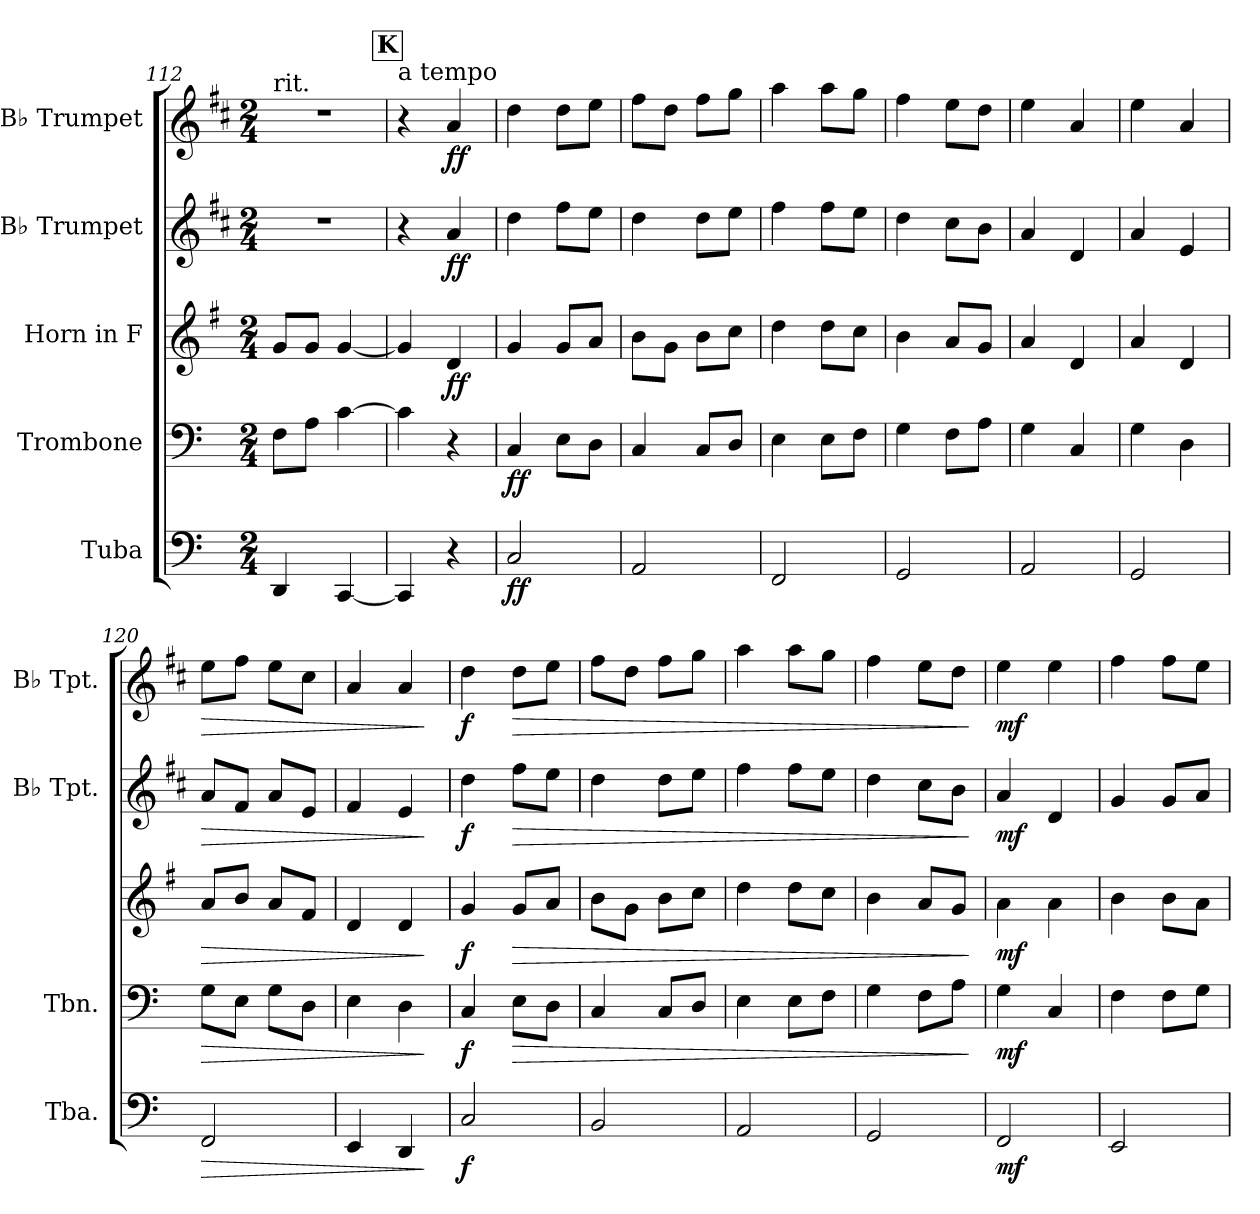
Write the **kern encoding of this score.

**kern	**dynam	**kern	**dynam	**kern	**dynam	**kern	**dynam	**kern	**dynam
*part5	*part5	*part4	*part4	*part3	*part3	*part2	*part2	*part1	*part1
*staff5	*staff5	*staff4	*staff4	*staff3	*staff3	*staff2	*staff2	*staff1	*staff1
*I"Tuba	*	*I"Trombone	*	*I"Horn in F	*	*I"B♭ Trumpet	*	*I"B♭ Trumpet	*
*I'Tba.	*	*I'Tbn.	*	*	*	*I'B♭ Tpt.	*	*I'B♭ Tpt.	*
*clefF4	*	*clefF4	*	*clefG2	*	*clefG2	*	*clefG2	*
*	*	*	*	*ITrd4c7	*	*ITrd1c2	*	*ITrd1c2	*
*k[]	*	*k[]	*	*k[]	*	*k[]	*	*k[]	*
*C:	*	*C:	*	*C:	*	*C:	*	*C:	*
*M2/4	*	*M2/4	*	*M2/4	*	*M2/4	*	*M2/4	*
*MM56	*	*MM56	*	*MM56	*	*MM56	*	*MM56	*
=112	=112	=112	=112	=112	=112	=112	=112	=112	=112
!	!	!	!	!	!	!	!	!LO:TX:a:t=rit.	!
4DD/	.	8F\L	.	8c/L	.	2r	.	2r	.
.	.	8A\J	.	8c/J	.	.	.	.	.
[4CC/	.	[4c\	.	[4c/	.	.	.	.	.
!!LO:REH:place=s1:a:fs=14:t=K
=113	=113	=113	=113	=113	=113	=113	=113	=113	=113
!	!	!	!	!	!	!	!	!LO:TX:a:t=a tempo	!
4CC/]	.	4c\]	.	4c/]	.	4r	.	4r	.
*	*	*	*	*	*	*	*	*MM66	*
!	!	!	!	!	!LO:DY:b	!	!LO:DY:b	!	!LO:DY:b
4r	.	4r	.	4G/	ff	4g/	ff	4g/	ff
=114	=114	=114	=114	=114	=114	=114	=114	=114	=114
!	!LO:DY:b	!	!LO:DY:b	!	!	!	!	!	!
2C/	ff	4C/	ff	4c/	.	4cc\	.	4cc\	.
.	.	8E\L	.	8c/L	.	8ee\L	.	8cc\L	.
.	.	8D\J	.	8d/J	.	8dd\J	.	8dd\J	.
=115	=115	=115	=115	=115	=115	=115	=115	=115	=115
2AA/	.	4C/	.	8e\L	.	4cc\	.	8ee\L	.
.	.	.	.	8c\J	.	.	.	8cc\J	.
.	.	8C/L	.	8e\L	.	8cc\L	.	8ee\L	.
.	.	8D/J	.	8f\J	.	8dd\J	.	8ff\J	.
=116	=116	=116	=116	=116	=116	=116	=116	=116	=116
2FF/	.	4E\	.	4g\	.	4ee\	.	4gg\	.
.	.	8E\L	.	8g\L	.	8ee\L	.	8gg\L	.
.	.	8F\J	.	8f\J	.	8dd\J	.	8ff\J	.
!!LO:PB:g=z
=117	=117	=117	=117	=117	=117	=117	=117	=117	=117
2GG/	.	4G\	.	4e\	.	4cc\	.	4ee\	.
.	.	8F\L	.	8d/L	.	8b\L	.	8dd\L	.
.	.	8A\J	.	8c/J	.	8a\J	.	8cc\J	.
=118	=118	=118	=118	=118	=118	=118	=118	=118	=118
2AA/	.	4G\	.	4d/	.	4g/	.	4dd\	.
.	.	4C/	.	4G/	.	4c/	.	4g/	.
=119	=119	=119	=119	=119	=119	=119	=119	=119	=119
2GG/	.	4G\	.	4d/	.	4g/	.	4dd\	.
.	.	4D\	.	4G/	.	4d/	.	4g/	.
=120	=120	=120	=120	=120	=120	=120	=120	=120	=120
!	!LO:HP:b	!	!LO:HP:b	!	!LO:HP:b	!	!LO:HP:b	!	!LO:HP:b
2FF/	>	8G\L	>	8d/L	>	8g/L	>	8dd\L	>
.	.	8E\J	.	8e/J	.	8e/J	.	8ee\J	.
.	.	8G\L	.	8d/L	.	8g/L	.	8dd\L	.
.	.	8D\J	.	8B/J	.	8d/J	.	8b\J	.
=121	=121	=121	=121	=121	=121	=121	=121	=121	=121
4EE/	.	4E\	.	4G/	.	4e/	.	4g/	.
4DD/	.	4D\	.	4G/	.	4d/	.	4g/	.
.	]	.	]	.	]	.	]	.	]
=122	=122	=122	=122	=122	=122	=122	=122	=122	=122
!	!LO:DY:b	!	!LO:DY:b	!	!LO:DY:b	!	!LO:DY:b	!	!LO:DY:b
2C/	f	4C/	f	4c/	f	4cc\	f	4cc\	f
!	!	!	!LO:HP:b	!	!LO:HP:b	!	!LO:HP:b	!	!LO:HP:b
.	.	8E\L	>	8c/L	>	8ee\L	>	8cc\L	>
.	.	8D\J	.	8d/J	.	8dd\J	.	8dd\J	.
=123	=123	=123	=123	=123	=123	=123	=123	=123	=123
2BB/	.	4C/	.	8e\L	.	4cc\	.	8ee\L	.
.	.	.	.	8c\J	.	.	.	8cc\J	.
.	.	8C/L	.	8e\L	.	8cc\L	.	8ee\L	.
.	.	8D/J	.	8f\J	.	8dd\J	.	8ff\J	.
=124	=124	=124	=124	=124	=124	=124	=124	=124	=124
2AA/	.	4E\	.	4g\	.	4ee\	.	4gg\	.
.	.	8E\L	.	8g\L	.	8ee\L	.	8gg\L	.
.	.	8F\J	.	8f\J	.	8dd\J	.	8ff\J	.
=125	=125	=125	=125	=125	=125	=125	=125	=125	=125
2GG/	.	4G\	.	4e\	.	4cc\	.	4ee\	.
.	.	8F\L	.	8d/L	.	8b\L	.	8dd\L	.
.	.	8A\J	.	8c/J	.	8a\J	.	8cc\J	.
.	.	.	]	.	]	.	]	.	]
=126	=126	=126	=126	=126	=126	=126	=126	=126	=126
!	!LO:DY:b	!	!LO:DY:b	!	!LO:DY:b	!	!LO:DY:b	!	!LO:DY:b
2FF/	mf	4G\	mf	4d\	mf	4g/	mf	4dd\	mf
.	.	4C/	.	4d\	.	4c/	.	4dd\	.
=127	=127	=127	=127	=127	=127	=127	=127	=127	=127
2EE/	.	4F\	.	4e\	.	4f/	.	4ee\	.
.	.	8F\L	.	8e\L	.	8f/L	.	8ee\L	.
.	.	8G\J	.	8d\J	.	8g/J	.	8dd\J	.
=	=	=	=	=	=	=	=	=	=
*-	*-	*-	*-	*-	*-	*-	*-	*-	*-
